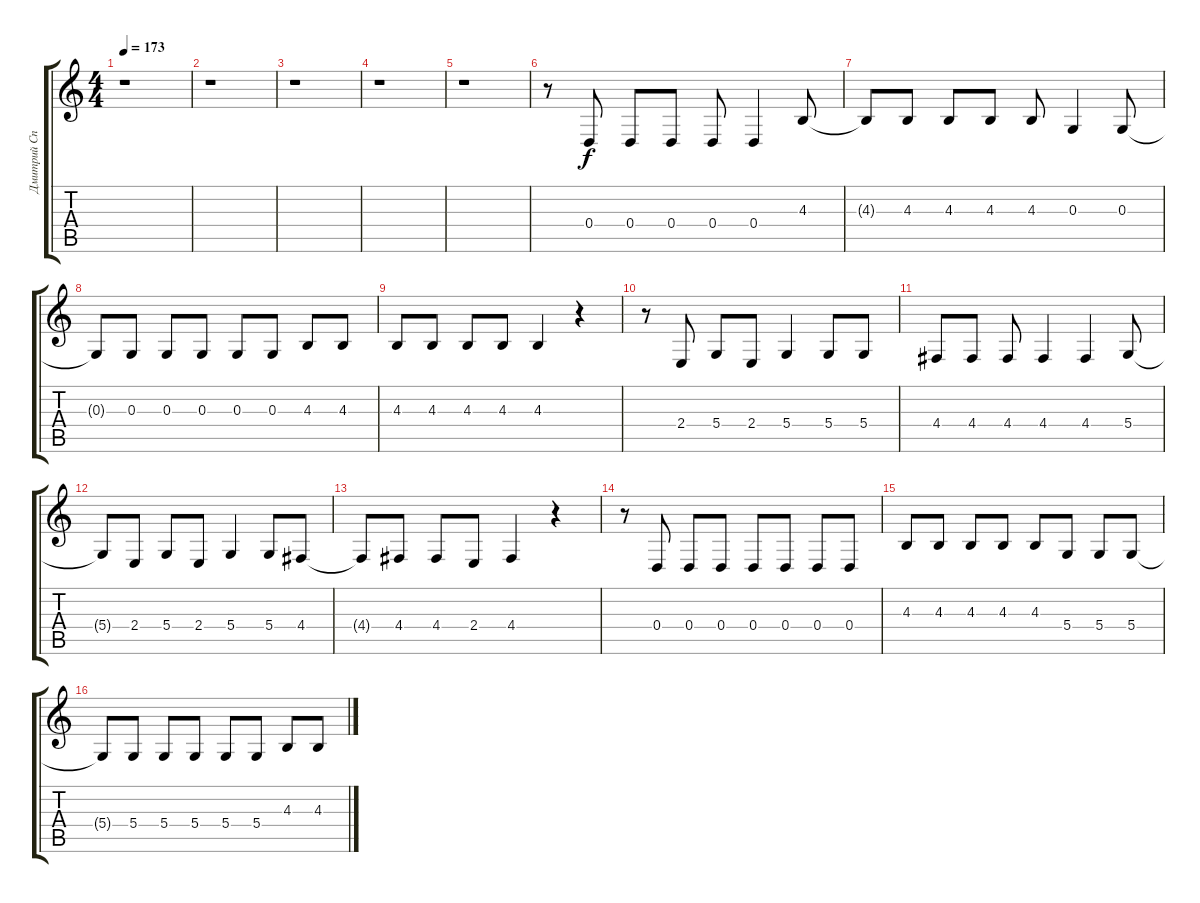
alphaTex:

\track ("Дмитрий Спирин" "Дмитрий Сп") {instrument lead8bassandlead}
\staff {score tabs}
\tuning (E4 B3 G3 D3 A2 E2) {hide}
\ts (4 4)
\tempo 173
\clef g2
\ks c
r.1{dy f instrument lead8bassandlead} |
r.1 |
r.1 |
r.1 |
r.1 |
r.8 0.4.8 0.4.8 0.4.8 0.4.8 0.4.4 4.3.8 |
4.3{t}.8 4.3.8 4.3.8 4.3.8 4.3.8 0.3.4 0.3.8 |
0.3{t}.8 0.3.8 0.3.8 0.3.8 0.3.8 0.3.8 4.3.8 4.3.8 |
4.3.8 4.3.8 4.3.8 4.3.8 4.3.4 r.4 |
r.8 2.4.8 5.4.8 2.4.8 5.4.4 5.4.8 5.4.8 |
4.4.8 4.4.8 4.4.8 4.4.4 4.4.4 5.4.8 |
5.4{t}.8 2.4.8 5.4.8 2.4.8 5.4.4 5.4.8 4.4.8 |
4.4{t}.8 4.4.8 4.4.8 2.4.8 4.4.4 r.4 |
r.8 0.4.8 0.4.8 0.4.8 0.4.8 0.4.8 0.4.8 0.4.8 |
4.3.8 4.3.8 4.3.8 4.3.8 4.3.8 5.4.8 5.4.8 5.4.8 |
5.4{t}.8 5.4.8 5.4.8 5.4.8 5.4.8 5.4.8 4.3.8 4.3.8
